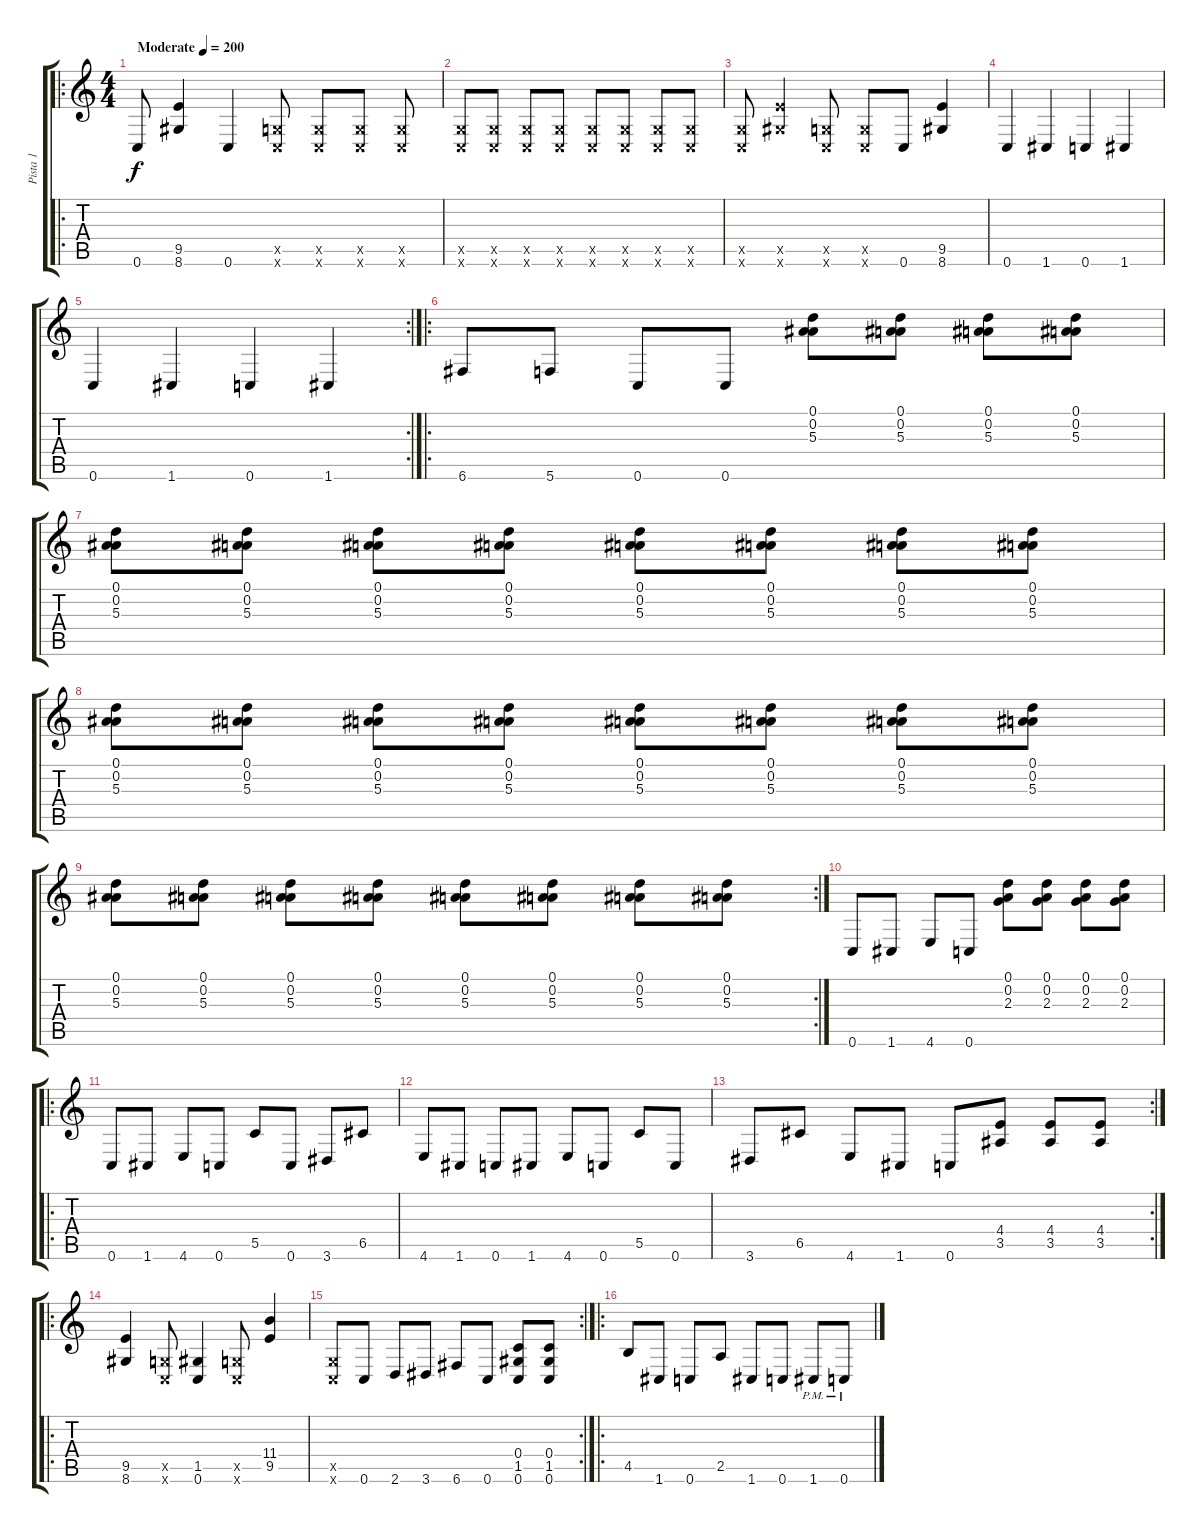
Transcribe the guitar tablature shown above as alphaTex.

\track ("Pista 1" "Pista 1") {instrument overdrivenguitar}
\staff {score tabs}
\tuning (D4 A3 F3 C3 G2 C2) {hide}
\ro
\ts (4 4)
\tempo (200 "Moderate")
\clef g2
\ks c
0.6.8{dy f instrument overdrivenguitar} (9.5 8.6).4 0.6.4 (0.5{x} 0.6{x}).8 (0.5{x} 0.6{x}).8 (0.5{x} 0.6{x}).8 (0.5{x} 0.6{x}).8 |
(0.5{x} 0.6{x}).8 (0.5{x} 0.6{x}).8 (0.5{x} 0.6{x}).8 (0.5{x} 0.6{x}).8 (0.5{x} 0.6{x}).8 (0.5{x} 0.6{x}).8 (0.5{x} 0.6{x}).8 (0.5{x} 0.6{x}).8 |
(0.5{x} 0.6{x}).8 (9.5{x} 8.6{x}).4 (0.5{x} 0.6{x}).8 (0.5{x} 0.6{x}).8 0.6.8 (9.5 8.6).4 |
0.6.4 1.6.4 0.6.4 1.6.4 |
\rc 2
0.6.4 1.6.4 0.6.4 1.6.4 |
\ro
6.6.8 5.6.8 0.6.8 0.6.8 (0.1 0.2 5.3).8 (0.1 0.2 5.3).8 (0.1 0.2 5.3).8 (0.1 0.2 5.3).8 |
(0.1 0.2 5.3).8 (0.1 0.2 5.3).8 (0.1 0.2 5.3).8 (0.1 0.2 5.3).8 (0.1 0.2 5.3).8 (0.1 0.2 5.3).8 (0.1 0.2 5.3).8 (0.1 0.2 5.3).8 |
(0.1 0.2 5.3).8 (0.1 0.2 5.3).8 (0.1 0.2 5.3).8 (0.1 0.2 5.3).8 (0.1 0.2 5.3).8 (0.1 0.2 5.3).8 (0.1 0.2 5.3).8 (0.1 0.2 5.3).8 |
\rc 2
(0.1 0.2 5.3).8 (0.1 0.2 5.3).8 (0.1 0.2 5.3).8 (0.1 0.2 5.3).8 (0.1 0.2 5.3).8 (0.1 0.2 5.3).8 (0.1 0.2 5.3).8 (0.1 0.2 5.3).8 |
0.6.8 1.6.8 4.6.8 0.6.8 (0.1 0.2 2.3).8 (0.1 0.2 2.3).8 (0.1 0.2 2.3).8 (0.1 0.2 2.3).8 |
\ro
0.6.8 1.6.8 4.6.8 0.6.8 5.5.8 0.6.8 3.6.8 6.5.8 |
4.6.8 1.6.8 0.6.8 1.6.8 4.6.8 0.6.8 5.5.8 0.6.8 |
\rc 2
3.6.8 6.5.8 4.6.8 1.6.8 0.6.8 (4.4 3.5).8 (4.4 3.5).8 (4.4 3.5).8 |
\ro
(9.5 8.6).4 (0.5{x} 0.6{x}).8 (1.5 0.6).4 (0.5{x} 0.6{x}).8 (11.4 9.5).4 |
\rc 2
(0.5{x} 0.6{x}).8 0.6.8 2.6.8 3.6.8 6.6.8 0.6.8 (0.4 1.5 0.6).8 (0.4 1.5 0.6).8 |
\ro
4.5.8 1.6.8 0.6.8 2.5.8 1.6.8 0.6.8 1.6{pm}.8 0.6{pm}.8
